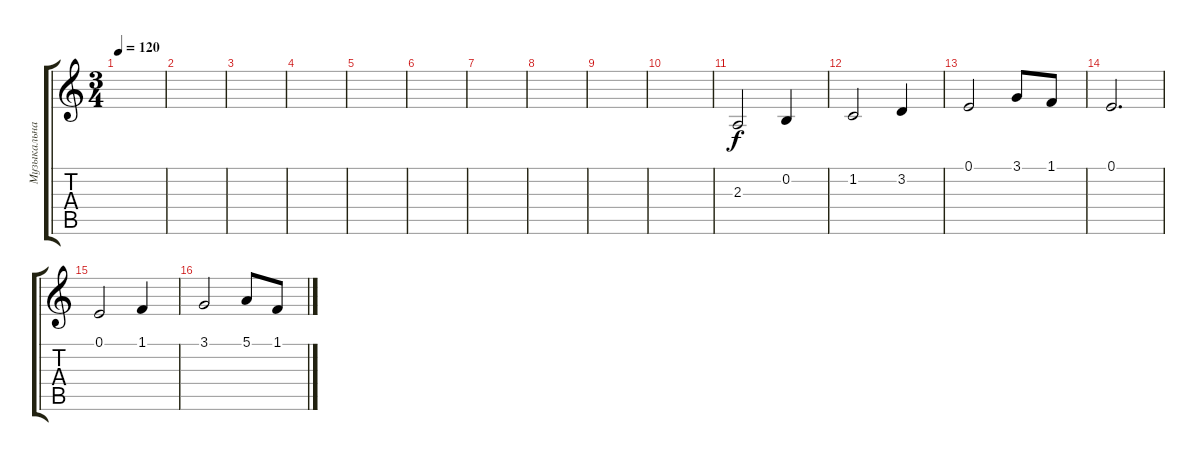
\track ("Музыкальная шкатулка" "Музыкальна") {instrument musicbox}
\staff {score tabs}
\tuning (E4 B3 G3 D3 A2 E2) {hide}
\ts (3 4)
\tempo 120
\clef g2
\ks aminor
|
|
|
|
|
|
|
|
|
|
2.3.2 0.2.4 |
1.2.2 3.2.4 |
0.1.2 3.1.8 1.1.8 |
0.1.2{d} |
0.1.2 1.1.4 |
3.1.2 5.1.8 1.1.8
